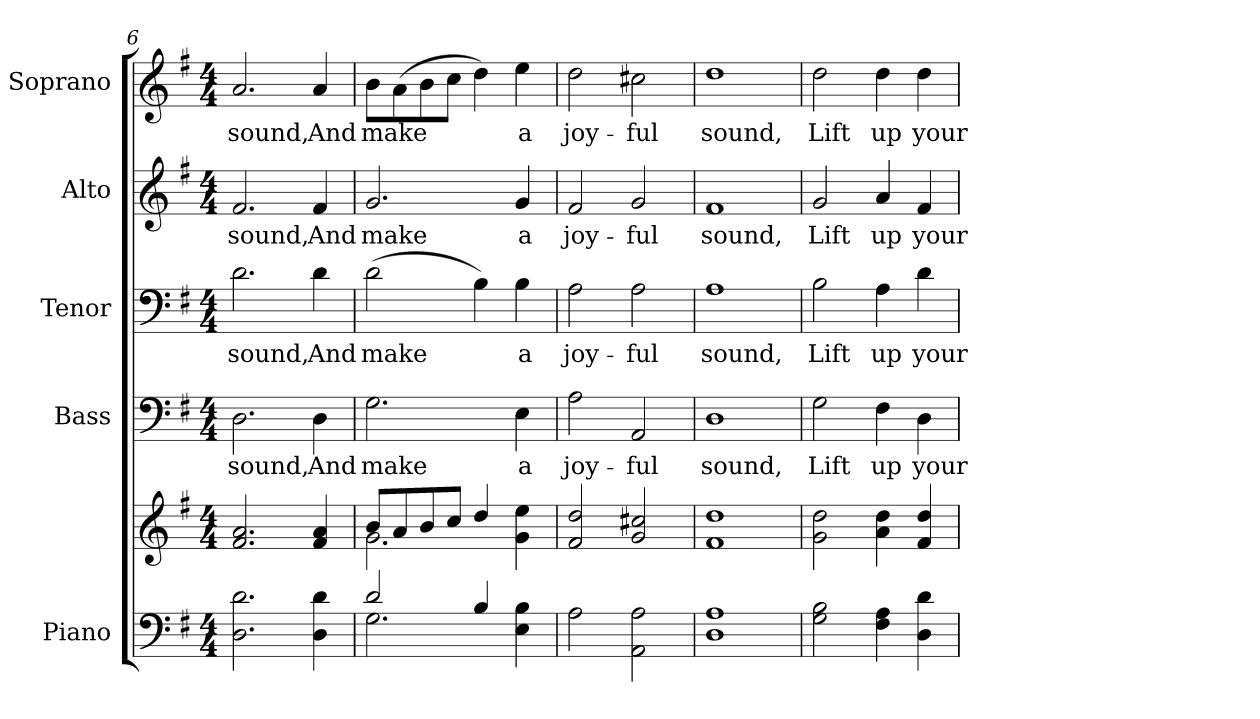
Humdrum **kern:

**kern	**kern	**kern	**text	**kern	**text	**kern	**text	**kern	**text
*part5	*part5	*part4	*part4	*part3	*part3	*part2	*part2	*part1	*part1
*staff6	*staff5	*staff4	*staff4	*staff3	*staff3	*staff2	*staff2	*staff1	*staff1
*I"Piano	*	*I"Bass	*	*I"Tenor	*	*I"Alto	*	*I"Soprano	*
*I'Pno.	*	*I'B.	*	*I'T.	*	*I'A.	*	*I'S.	*
*clefF4	*clefG2	*clefF4	*	*clefF4	*	*clefG2	*	*clefG2	*
*k[f#]	*k[f#]	*k[f#]	*	*k[f#]	*	*k[f#]	*	*k[f#]	*
*G:	*G:	*G:	*	*G:	*	*G:	*	*G:	*
*M4/4	*M4/4	*M4/4	*	*M4/4	*	*M4/4	*	*M4/4	*
=6	=6	=6	=6	=6	=6	=6	=6	=6	=6
!	!	!	!LO:LY:b:color=#000000	!	!	!	!	!	!
!	!	!	!	!	!LO:LY:b:color=#000000	!	!	!	!
!	!	!	!	!	!	!	!LO:LY:b:color=#000000	!	!
!	!	!	!	!	!	!	!	!	!LO:LY:b:color=#000000
2.Di\ 2.di	2.f#i/ 2.ai	2.Di\	sound,	2.di\	sound,	2.f#i/	sound,	2.ai/	sound,
!	!	!	!LO:LY:b:color=#000000	!	!	!	!	!	!
!	!	!	!	!	!LO:LY:b:color=#000000	!	!	!	!
!	!	!	!	!	!	!	!LO:LY:b:color=#000000	!	!
!	!	!	!	!	!	!	!	!	!LO:LY:b:color=#000000
4Di\ 4di	4f#i/ 4ai	4Di\	And	4di\	And	4f#i/	And	4ai/	And
=7	=7	=7	=7	=7	=7	=7	=7	=7	=7
*^	*^	*	*	*	*	*	*	*	*
!	!	!	!	!	!LO:LY:b:color=#000000	!	!	!	!	!	!
!	!	!	!	!	!	!	!LO:LY:b:color=#000000	!	!	!	!
!	!	!	!	!	!	!	!	!	!LO:LY:b:color=#000000	!	!
!	!	!	!	!	!	!	!	!	!	!	!LO:LY:b:color=#000000
2di/	2.Gi\	8bi/L	2.gi\	2.Gi\	make	(2di\	make	2.gi/	make	8bi\L	make
.	.	8ai/	.	.	.	.	.	.	.	(8ai\	.
.	.	8bi/	.	.	.	.	.	.	.	8bi\	.
.	.	8cci/J	.	.	.	.	.	.	.	8cci\J	.
4Bi/	.	4ddi/	.	.	.	4Bi\)	.	.	.	4ddi\)	.
!	!	!	!	!	!LO:LY:b:color=#000000	!	!	!	!	!	!
!	!	!	!	!	!	!	!LO:LY:b:color=#000000	!	!	!	!
!	!	!	!	!	!	!	!	!	!LO:LY:b:color=#000000	!	!
!	!	!	!	!	!	!	!	!	!	!	!LO:LY:b:color=#000000
4Ei\ 4Bi	4ryy	4gi\ 4eei	4ryy	4Ei\	a	4Bi\	a	4gi/	a	4eei\	a
*v	*v	*	*	*	*	*	*	*	*	*	*
*	*v	*v	*	*	*	*	*	*	*	*
=8	=8	=8	=8	=8	=8	=8	=8	=8	=8
*^	*^	*	*	*	*	*	*	*	*
!	!	!	!	!	!LO:LY:b:color=#000000	!	!	!	!	!	!
*v	*v	*	*	*	*	*	*	*	*	*	*
*	*v	*v	*	*	*	*	*	*	*	*
*^	*^	*	*	*	*	*	*	*	*
!	!	!	!	!	!	!	!LO:LY:b:color=#000000	!	!	!	!
*v	*v	*	*	*	*	*	*	*	*	*	*
*	*v	*v	*	*	*	*	*	*	*	*
*^	*^	*	*	*	*	*	*	*	*
!	!	!	!	!	!	!	!	!	!LO:LY:b:color=#000000	!	!
*v	*v	*	*	*	*	*	*	*	*	*	*
*	*v	*v	*	*	*	*	*	*	*	*
*^	*^	*	*	*	*	*	*	*	*
!	!	!	!	!	!	!	!	!	!	!	!LO:LY:b:color=#000000
*v	*v	*	*	*	*	*	*	*	*	*	*
*	*v	*v	*	*	*	*	*	*	*	*
2Ai\	2f#i/ 2ddi	2Ai\	joy-	2Ai\	joy-	2f#i/	joy-	2ddi\	joy-
!	!	!	!LO:LY:b:color=#000000	!	!	!	!	!	!
!	!	!	!	!	!LO:LY:b:color=#000000	!	!	!	!
!	!	!	!	!	!	!	!LO:LY:b:color=#000000	!	!
!	!	!	!	!	!	!	!	!	!LO:LY:b:color=#000000
2AAi\ 2Ai	2gi/ 2cc#Xi	2AAi/	-ful	2Ai\	-ful	2gi/	-ful	2cc#Xi\	-ful
!!LO:PB:g=z
=9	=9	=9	=9	=9	=9	=9	=9	=9	=9
!	!	!	!LO:LY:b:color=#000000	!	!	!	!	!	!
!	!	!	!	!	!LO:LY:b:color=#000000	!	!	!	!
!	!	!	!	!	!	!	!LO:LY:b:color=#000000	!	!
!	!	!	!	!	!	!	!	!	!LO:LY:b:color=#000000
1Di 1Ai	1f#i 1ddi	1Di	sound,	1Ai	sound,	1f#i	sound,	1ddi	sound,
=10	=10	=10	=10	=10	=10	=10	=10	=10	=10
!	!	!	!LO:LY:b:color=#000000	!	!	!	!	!	!
!	!	!	!	!	!LO:LY:b:color=#000000	!	!	!	!
!	!	!	!	!	!	!	!LO:LY:b:color=#000000	!	!
!	!	!	!	!	!	!	!	!	!LO:LY:b:color=#000000
2Gi\ 2Bi	2gi\ 2ddi	2Gi\	Lift	2Bi\	Lift	2gi/	Lift	2ddi\	Lift
!	!	!	!LO:LY:b:color=#000000	!	!	!	!	!	!
!	!	!	!	!	!LO:LY:b:color=#000000	!	!	!	!
!	!	!	!	!	!	!	!LO:LY:b:color=#000000	!	!
!	!	!	!	!	!	!	!	!	!LO:LY:b:color=#000000
4F#i\ 4Ai	4ai\ 4ddi	4F#i\	up	4Ai\	up	4ai/	up	4ddi\	up
!	!	!	!LO:LY:b:color=#000000	!	!	!	!	!	!
!	!	!	!	!	!LO:LY:b:color=#000000	!	!	!	!
!	!	!	!	!	!	!	!LO:LY:b:color=#000000	!	!
!	!	!	!	!	!	!	!	!	!LO:LY:b:color=#000000
4Di\ 4di	4f#i/ 4ddi	4Di\	your	4di\	your	4f#i/	your	4ddi\	your
=	=	=	=	=	=	=	=	=	=
*-	*-	*-	*-	*-	*-	*-	*-	*-	*-
